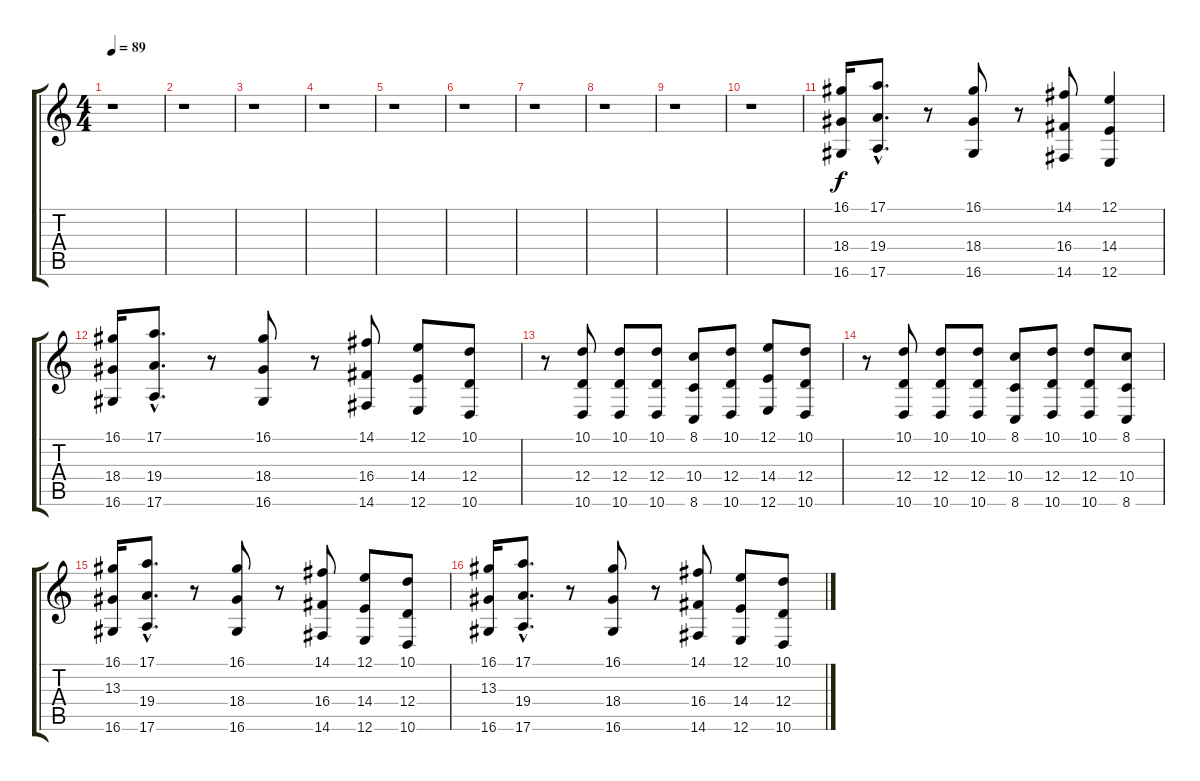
\track "" {instrument fiddle}
\staff {score tabs}
\tuning (E4 B3 G3 D3 A2 E2) {hide}
\ts (4 4)
\tempo 89
\clef g2
\ks c
r.1{dy f} |
r.1 |
r.1 |
r.1 |
r.1 |
r.1 |
r.1 |
r.1 |
r.1 |
r.1 |
(16.1 18.4 16.6).16{volume 16 balance 16} (17.1{hac} 19.4{hac} 17.6{hac}).8{d} r.8 (16.1 18.4 16.6).8 r.8 (14.1 16.4 14.6).8 (12.1 14.4 12.6).4 |
(16.1 18.4 16.6).16 (17.1 19.4{hac} 17.6{hac}).8{d} r.8 (16.1 18.4 16.6).8 r.8 (14.1 16.4 14.6).8 (12.1 14.4 12.6).8 (10.1 12.4 10.6).8 |
r.8 (10.1 12.4 10.6).8 (10.1 12.4 10.6).8 (10.1 12.4 10.6).8 (8.1 10.4 8.6).8 (10.1 12.4 10.6).8 (12.1 14.4 12.6).8 (10.1 12.4 10.6).8 |
r.8 (10.1 12.4 10.6).8 (10.1 12.4 10.6).8 (10.1 12.4 10.6).8 (8.1 10.4 8.6).8 (10.1 12.4 10.6).8 (10.1 12.4 10.6).8 (8.1 10.4 8.6).8 |
(16.1 13.3 16.6).16 (17.1 19.4{hac} 17.6{hac}).8{d} r.8 (16.1 18.4 16.6).8 r.8 (14.1 16.4 14.6).8 (12.1 14.4 12.6).8 (10.1 12.4 10.6).8 |
(16.1 13.3 16.6).16 (17.1 19.4{hac} 17.6{hac}).8{d} r.8 (16.1 18.4 16.6).8 r.8 (14.1 16.4 14.6).8 (12.1 14.4 12.6).8 (10.1 12.4 10.6).8
